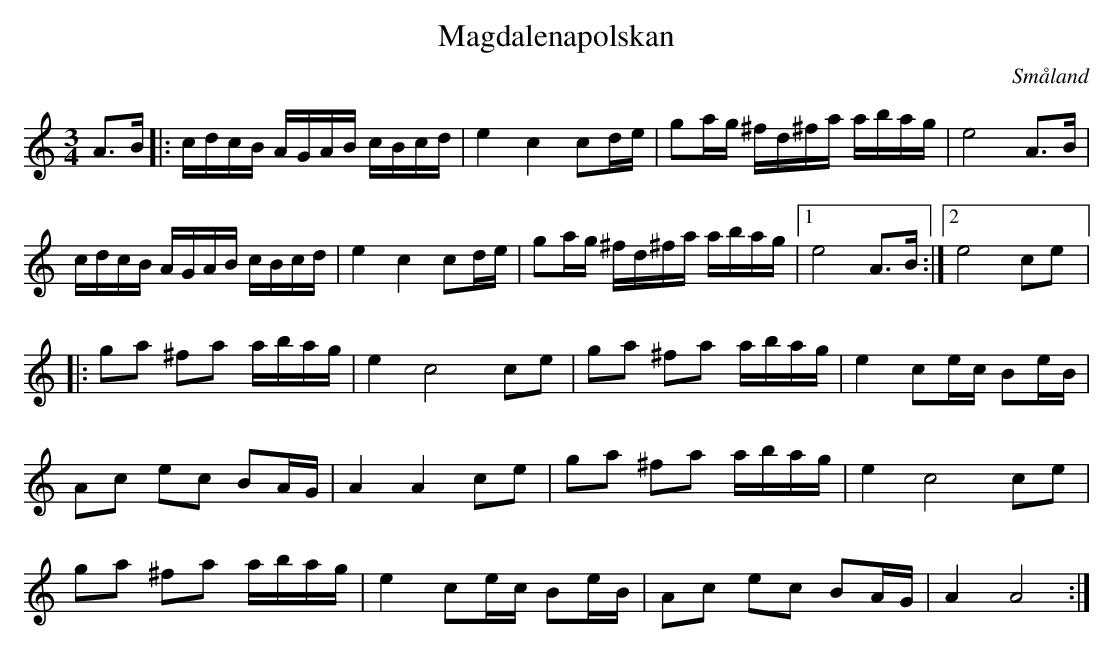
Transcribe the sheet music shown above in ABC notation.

X:1
T:Magdalenapolskan
O:Småland
M:3/4
L:1/16
K:Am
A3B |: cdcB AGAB  cBcd | e4 c4   c2de | g2ag ^fd^fa abag |  e8 A3B         |
       cdcB AGAB  cBcd | e4 c4   c2de | g2ag ^fd^fa abag |1 e8 A3B        :|2 e8 c2e2 |:
       g2a2 ^f2a2 abag | e4 c8   c2e2 | g2a2 ^f2a2  abag |  e4 c2ec B2eB   |
       A2c2 e2c2  B2AG | A4 A4   c2e2 | g2a2 ^f2a2  abag |  e4 c8   c2e2   |
       g2a2 ^f2a2 abag | e4 c2ec B2eB | A2c2 e2c2   B2AG |  A4 A8         :|
